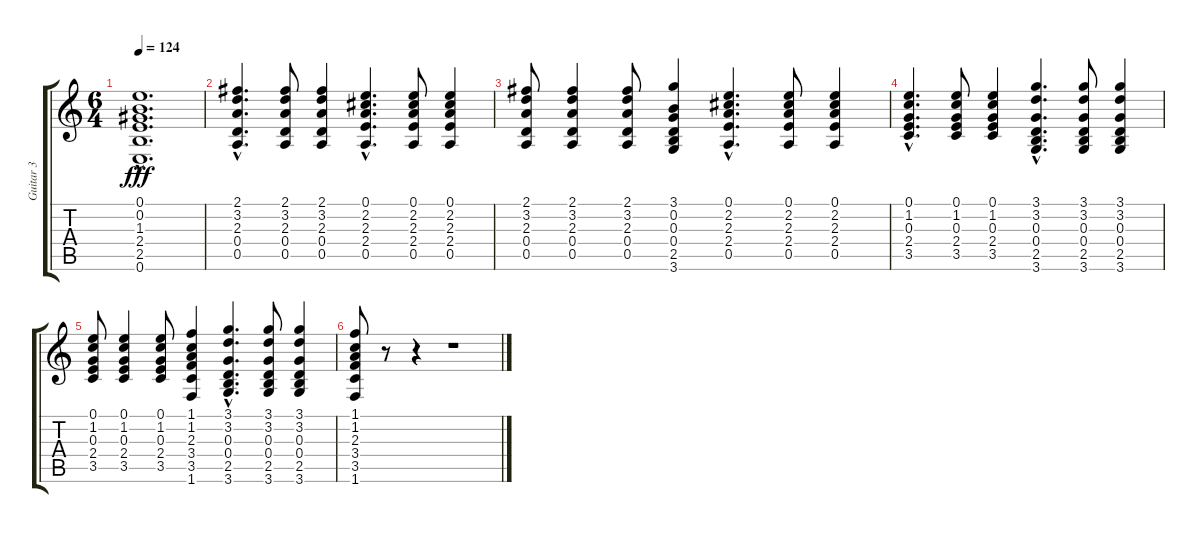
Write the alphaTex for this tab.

\track ("Guitar 3" "Guitar 3") {instrument electricguitarclean}
\staff {score tabs}
\tuning (E4 B3 G3 D3 A2 E2) {hide}
\ts (6 4)
\tempo 124
\clef g2
\ks c
(0.1{hac} 0.2{hac} 1.3{hac} 2.4{hac} 2.5{hac} 0.6{hac}).1{d dy fff} |
(2.1{hac} 3.2{hac} 2.3{hac} 0.4{hac} 0.5{hac}).4{d} (2.1 3.2 2.3 0.4 0.5).8 (2.1 3.2 2.3 0.4 0.5).4 (0.1{hac} 2.2{hac} 2.3{hac} 2.4{hac} 0.5{hac}).4{d} (0.1 2.2 2.3 2.4 0.5).8 (0.1 2.2 2.3 2.4 0.5).4 |
(2.1 3.2 2.3 0.4 0.5).8 (2.1 3.2 2.3 0.4 0.5).4 (2.1 3.2 2.3 0.4 0.5).8 (3.1 0.2 0.3 0.4 2.5 3.6).4 (0.1{hac} 2.2{hac} 2.3{hac} 2.4{hac} 0.5{hac}).4{d} (0.1 2.2 2.3 2.4 0.5).8 (0.1 2.2 2.3 2.4 0.5).4 |
(0.1{hac} 1.2{hac} 0.3{hac} 2.4{hac} 3.5{hac}).4{d} (0.1 1.2 0.3 2.4 3.5).8 (0.1 1.2 0.3 2.4 3.5).4 (3.1{hac} 3.2{hac} 0.3{hac} 0.4{hac} 2.5{hac} 3.6{hac}).4{d} (3.1 3.2 0.3 0.4 2.5 3.6).8 (3.1 3.2 0.3 0.4 2.5 3.6).4 |
(0.1 1.2 0.3 2.4 3.5).8 (0.1 1.2 0.3 2.4 3.5).4 (0.1 1.2 0.3 2.4 3.5).8 (1.1 1.2 2.3 3.4 3.5 1.6).4 (3.1{hac} 3.2{hac} 0.3{hac} 0.4{hac} 2.5{hac} 3.6{hac}).4{d} (3.1 3.2 0.3 0.4 2.5 3.6).8 (3.1 3.2 0.3 0.4 2.5 3.6).4 |
(1.1 1.2 2.3 3.4 3.5 1.6).8 r.8 r.4 r.1
